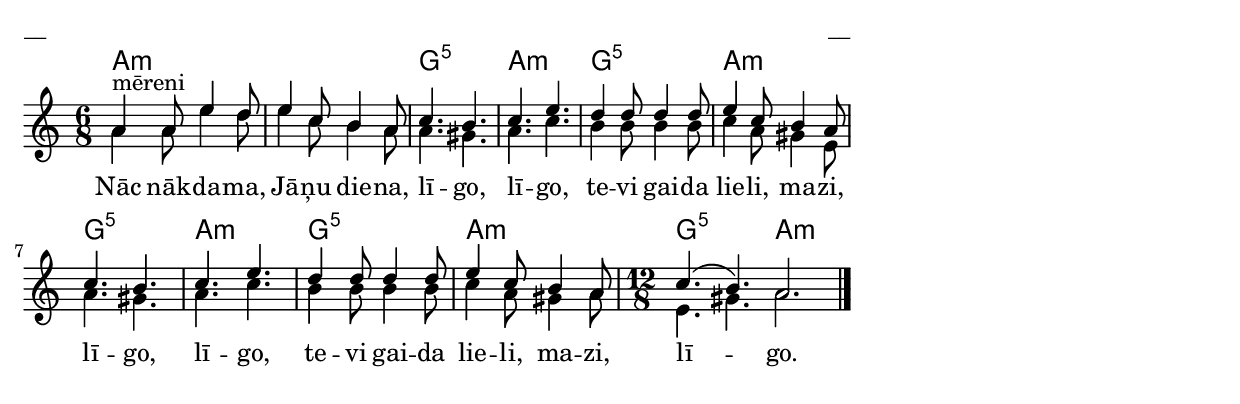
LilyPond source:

\version "2.13.16"
%\header {
%    title = "Nāc nākdama, Jāņu diena"
%}
\paper {
line-width = 14\cm
left-margin = 0.4\cm
between-system-padding = 0.1\cm
between-system-space = 0.1\cm
}
\layout {
indent = #0
ragged-last = ##f
}


voiceA = \transpose c a  { \relative c' {
\clef "treble"
\key c \minor
\time 6/8
c4^"mēreni" c8 g'4 f8 | g4 ees8 d4 c8 |
ees4. d4. | ees4. g4. | f4 f8 f4 f8 |
g4 ees8 d4 c8 | ees4. d4. | ees4. g4. |
f4 f8 f4 f8 | g4 ees8 d4 c8 \time 12/8 
ees4.( d4.) c2. 
\bar "|."
}}

lyricA = \lyricmode {
Nāc nāk -- da -- ma, Jā -- ņu die -- na, lī -- go, lī -- go, 
te -- vi gai -- da lie -- li, ma -- zi, lī -- go, lī -- go, 
te -- vi gai -- da lie -- li, ma -- zi, lī -- go. 
}

voiceB = \transpose c a { \relative c' {
\clef "treble"
\key c \minor
\time 6/8
c4 c8 g'4 f8 | g4 ees8 d4 c8 |
c4. b4. | c4. ees4. | d4 d8 d4 d8 |
ees4 c8 b4 g8 | c4. b4. | c4. ees4. |
d4 d8 d4 d8 | ees4 c8 b4 c8 \time 12/8 
g4. b4. c2.
}}

chordsA = \chordmode {
\time 6/8 
a2.:m | a2.:m | g2.:5 | a2.:m | g2.:5 |
a2.:m | g2.:5 | a2.:m | g2.:5 | a2.:m |
\time 12/8
g2.:5 a2.:m
}

fullScore = <<
\new ChordNames { 
\set chordChanges = ##t
\chordsA 
}
\new Staff {
<<
\new Voice = "voiceA" { \voiceOne \autoBeamOff \voiceA }
\lyricsto "voiceA" \new Lyrics \lyricA
\new Voice = "voiceB" { \voiceTwo \autoBeamOff \voiceB }
>>
}
>>

\score {
\fullScore
\header { piece = "__" opus = "__" }
}
\markup { \with-color #(x11-color 'white) \sans \smaller "__" }
\score {
\unfoldRepeats
\fullScore
\midi {
\context { \Staff \remove "Staff_performer" }
\context { \Voice \consists "Staff_performer" }
}
}


